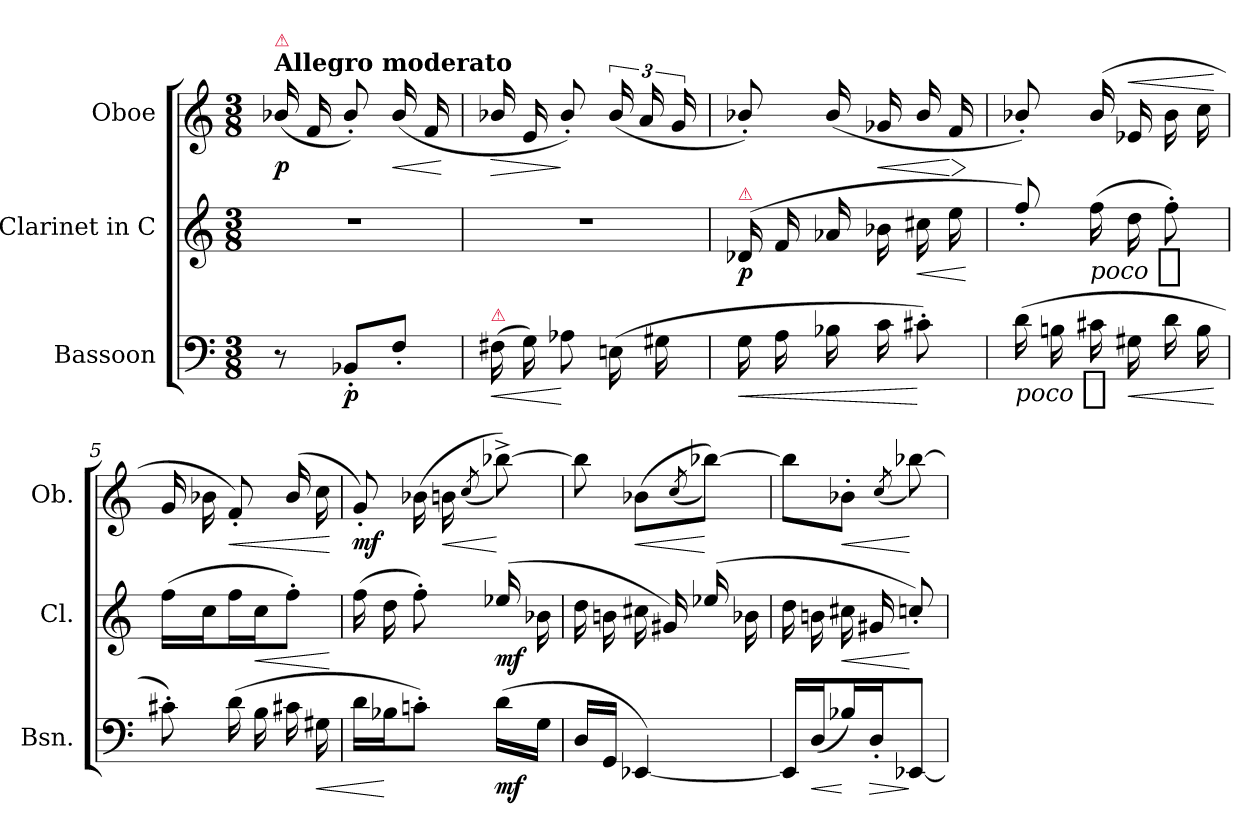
**kern	**dynam	**kern	**dynam	**kern	**dynam
*part3	*part3	*part2	*part2	*part1	*part1
*staff3	*staff3	*staff2	*staff2	*staff1	*staff1
*I"Bassoon	*	*I"Clarinet in C	*	*I"Oboe	*
*I'Bsn.	*	*I'Cl.	*	*I'Ob.	*
*clefF4	*	*clefG2	*	*clefG2	*
*k[]	*	*k[]	*	*k[]	*
*C:	*	*C:	*	*C:	*
*M3/8	*	*M3/8	*	*M3/8	*
=1	=1	=1	=1	=1	=1
!	!	!	!	!LO:TX:a:B:t=Allegro moderato	!
!	!	!	!	!LO:TX:a:color=crimson:t=⚠	!
8r	.	8%3r	.	(16b-X/	p
.	.	.	.	16f	.
8BB-X'>/L	p	.	.	8b-'/)	.
!	!	!	!	!	!LO:HP:b
8F'>J	.	.	.	(16b-/	<
.	.	.	.	16f	.
.	.	.	.	.	[
=2	=2	=2	=2	=2	=2
!LO:TX:a:color=crimson:t=⚠	!	!	!	!	!
!	!LO:HP:b	!	!	!	!LO:HP:b
(16F#X	<	8%3r	.	16b-X/	>
16G)	.	.	.	16e	.
8A-X	[	.	.	8b-'/)	]
(16En	.	.	.	(24b-/	.
.	.	.	.	24a	.
16G#X	.	.	.	.	.
.	.	.	.	24g	.
=3	=3	=3	=3	=3	=3
!	!	!LO:TX:a:color=crimson:t=⚠	!	!	!
!	!LO:HP:b	!	!	!	!
16G	<	(16d-X/	p	8b-X'/)	.
16A	.	16f	.	.	.
16B-X	.	16a-X	.	(>16b-/	.
!	!	!	!	!	!LO:HP:b
16c	.	16b-X	.	16g-X	<
!	!	!	!LO:HP:b	!	!
8c#X')	[	16cc#X	<	16b-/	.
!	!	!	!	!	!LO:HP:n=1:b
.	.	16ee	.	16f	[ >
.	.	.	[	.	]
=4	=4	=4	=4	=4	=4
!	!LO:DY:t=poco %s	!	!	!	!
(16d	mf	8ff'/)	.	8b-X'/)	.
16Bn	.	.	.	.	.
!	!	!	!LO:DY:t=poco %s	!	!
16c#X	.	(16ff	mf	(<16b-/	.
!	!LO:HP:b	!	!	!	!LO:HP:a
16G#X	<	16dd	.	16e-X	<
16d	.	8ff')	.	16b-	.
16B	.	.	.	16cc	.
.	[	.	.	.	[
=5	=5	=5	=5	=5	=5
8c#X')	.	(16ffLL	.	16g	.
.	.	16ccJ	.	16b-X	.
!	!	!	!	!	!LO:HP:b
(16d	.	16ffL	.	8f')	<
!	!	!	!LO:HP:b	!	!
16B	.	16ccJ	<	.	.
16c#X	.	8ff'J)	.	(<16b-/	.
!	!LO:HP:b	!	!	!	!
16G#X	<	.	.	16cc	.
.	.	.	[	.	[
=6	=6	=6	=6	=6	=6
16dLL	.	(16ff	.	8g'>)	mf
16B-XJ	[	16dd	.	.	.
8cn'J)	.	8ff')	.	(16b-X	.
!	!	!	!	!	!LO:HP:b
.	.	.	.	16bn	<
.	.	.	.	(<8qcc/	.
(16dLL	mf	(16ee-X/	mf	[8bb-X^))	[
16GJJ	.	16b-X	.	.	.
=7	=7	=7	=7	=7	=7
16DLL	.	16dd	.	8bb-]	.
16GGJJ	.	16bn	.	.	.
!	!	!	!	!	!LO:HP:b
[4EE-X)	.	16cc#X	.	(8b-XL	<
.	.	16g#X)	.	.	.
.	.	.	.	(<8qcc/	.
.	.	(16ee-X/	.	[8bb-XJ))	[
.	.	16b-X	.	.	.
=8	=8	=8	=8	=8	=8
16EE-LL]	.	16dd	.	8bb-L]	.
!	!LO:HP:b	!	!	!	!
(16DJ	<	16bn	.	.	.
!	!	!	!LO:HP:b	!	!LO:HP:b
16B-XL)	[	16cc#X	<	8b-X'J	<
!	!LO:HP:b	!	!	!	!
16D'J	>	16g#X	.	.	.
.	.	.	.	(<8qcc/	.
[>8EE-XJ	]	8ccn'/)	[	[8bb-X)	[
=	=	=	=	=	=
*-	*-	*-	*-	*-	*-
